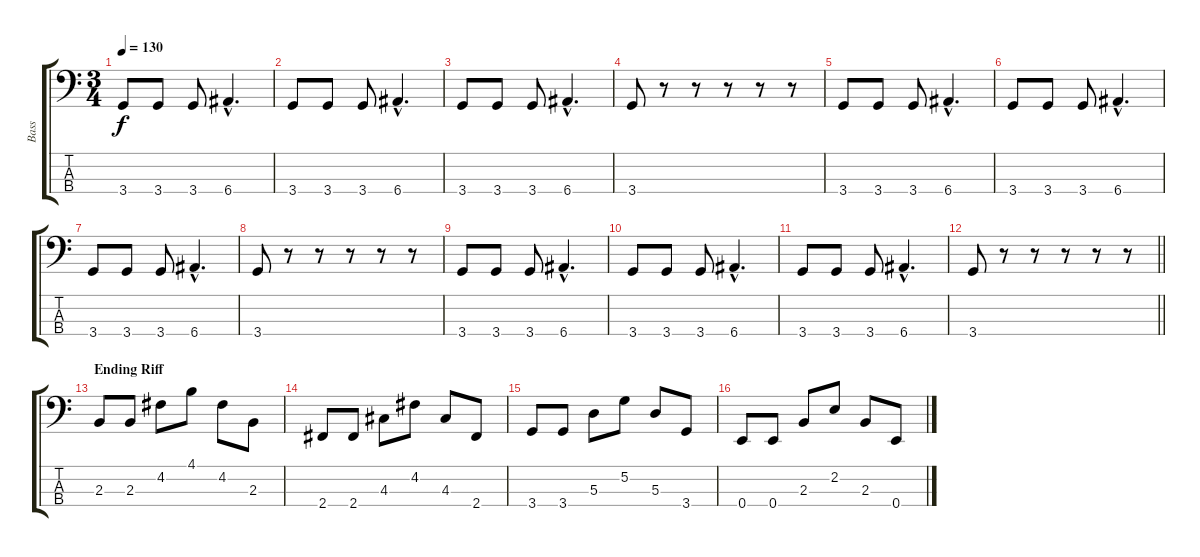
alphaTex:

\track ("Bass" "Bass") {instrument electricbassfinger}
\staff {score tabs}
\tuning (G2 D2 A1 E1) {hide}
\ts (3 4)
\tempo 130
\clef f4
\ks c
3.4.8{dy f} 3.4.8 3.4.8 6.4{hac}.4{d} |
3.4.8 3.4.8 3.4.8 6.4{hac}.4{d} |
3.4.8 3.4.8 3.4.8 6.4{hac}.4{d} |
3.4.8 r.8 r.8 r.8 r.8 r.8 |
3.4.8 3.4.8 3.4.8 6.4{hac}.4{d} |
3.4.8 3.4.8 3.4.8 6.4{hac}.4{d} |
3.4.8 3.4.8 3.4.8 6.4{hac}.4{d} |
3.4.8 r.8 r.8 r.8 r.8 r.8 |
3.4.8 3.4.8 3.4.8 6.4{hac}.4{d} |
3.4.8 3.4.8 3.4.8 6.4{hac}.4{d} |
3.4.8 3.4.8 3.4.8 6.4{hac}.4{d} |
\barLineRight lightlight
3.4.8 r.8 r.8 r.8 r.8 r.8 |
\section ("" "Ending Riff")
2.3.8 2.3.8 4.2.8 4.1.8 4.2.8 2.3.8 |
2.4.8 2.4.8 4.3.8 4.2.8 4.3.8 2.4.8 |
3.4.8 3.4.8 5.3.8 5.2.8 5.3.8 3.4.8 |
0.4.8 0.4.8 2.3.8 2.2.8 2.3.8 0.4.8
